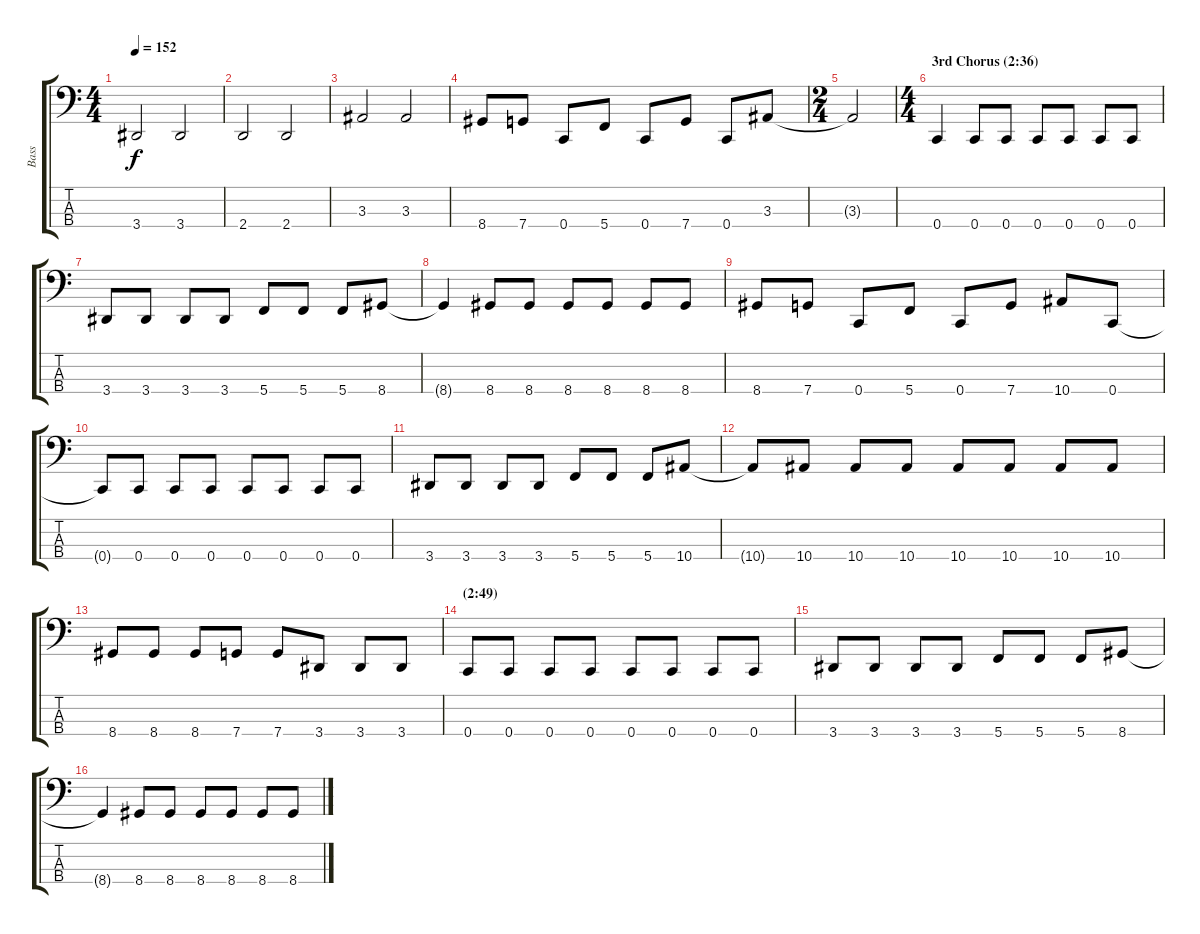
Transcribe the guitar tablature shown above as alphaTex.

\track ("Bass" "Bass") {instrument electricbassfinger}
\staff {score tabs}
\tuning (F2 C2 G1 C1) {hide}
\ts (4 4)
\tempo 152
\clef f4
\ks c
3.4.2{dy f} 3.4.2 |
2.4.2 2.4.2 |
3.3.2 3.3.2 |
8.4.8 7.4.8 0.4.8 5.4.8 0.4.8 7.4.8 0.4.8 3.3.8 |
\ts (2 4)
3.3{t}.2 |
\ts (4 4)
\section ("" "3rd Chorus (2:36)")
0.4.4 0.4.8 0.4.8 0.4.8 0.4.8 0.4.8 0.4.8 |
3.4.8 3.4.8 3.4.8 3.4.8 5.4.8 5.4.8 5.4.8 8.4.8 |
8.4{t}.4 8.4.8 8.4.8 8.4.8 8.4.8 8.4.8 8.4.8 |
8.4.8 7.4.8 0.4.8 5.4.8 0.4.8 7.4.8 10.4.8 0.4.8 |
0.4{t}.8 0.4.8 0.4.8 0.4.8 0.4.8 0.4.8 0.4.8 0.4.8 |
3.4.8 3.4.8 3.4.8 3.4.8 5.4.8 5.4.8 5.4.8 10.4.8 |
10.4{t}.8 10.4.8 10.4.8 10.4.8 10.4.8 10.4.8 10.4.8 10.4.8 |
8.4.8 8.4.8 8.4.8 7.4.8 7.4.8 3.4.8 3.4.8 3.4.8 |
\section ("" "(2:49)")
0.4.8 0.4.8 0.4.8 0.4.8 0.4.8 0.4.8 0.4.8 0.4.8 |
3.4.8 3.4.8 3.4.8 3.4.8 5.4.8 5.4.8 5.4.8 8.4.8 |
8.4{t}.4 8.4.8 8.4.8 8.4.8 8.4.8 8.4.8 8.4.8
